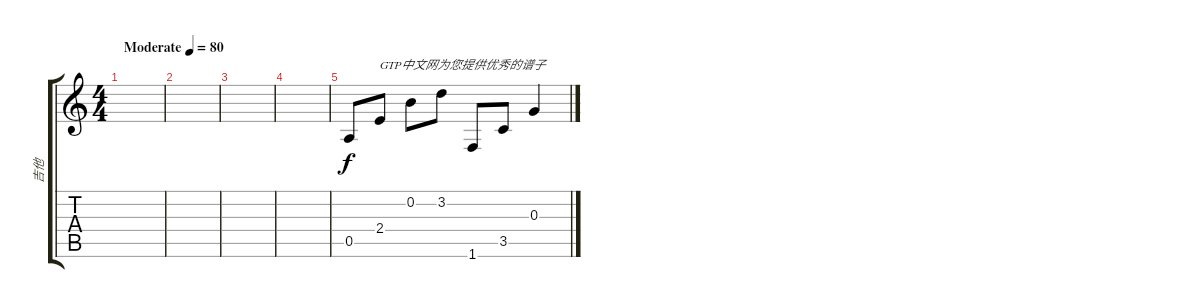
\track ("吉他" "吉他") {instrument acousticguitarsteel}
\staff {score tabs}
\tuning (E4 B3 G3 D3 A2 E2) {hide}
\ts (4 4)
\tempo (80 "Moderate")
\clef g2
\ks c
|
|
|
|
0.5.8 2.4.8{txt "GTP中文网为您提供优秀的谱子"} 0.2.8 3.2.8 1.6.8 3.5.8 0.3.4
